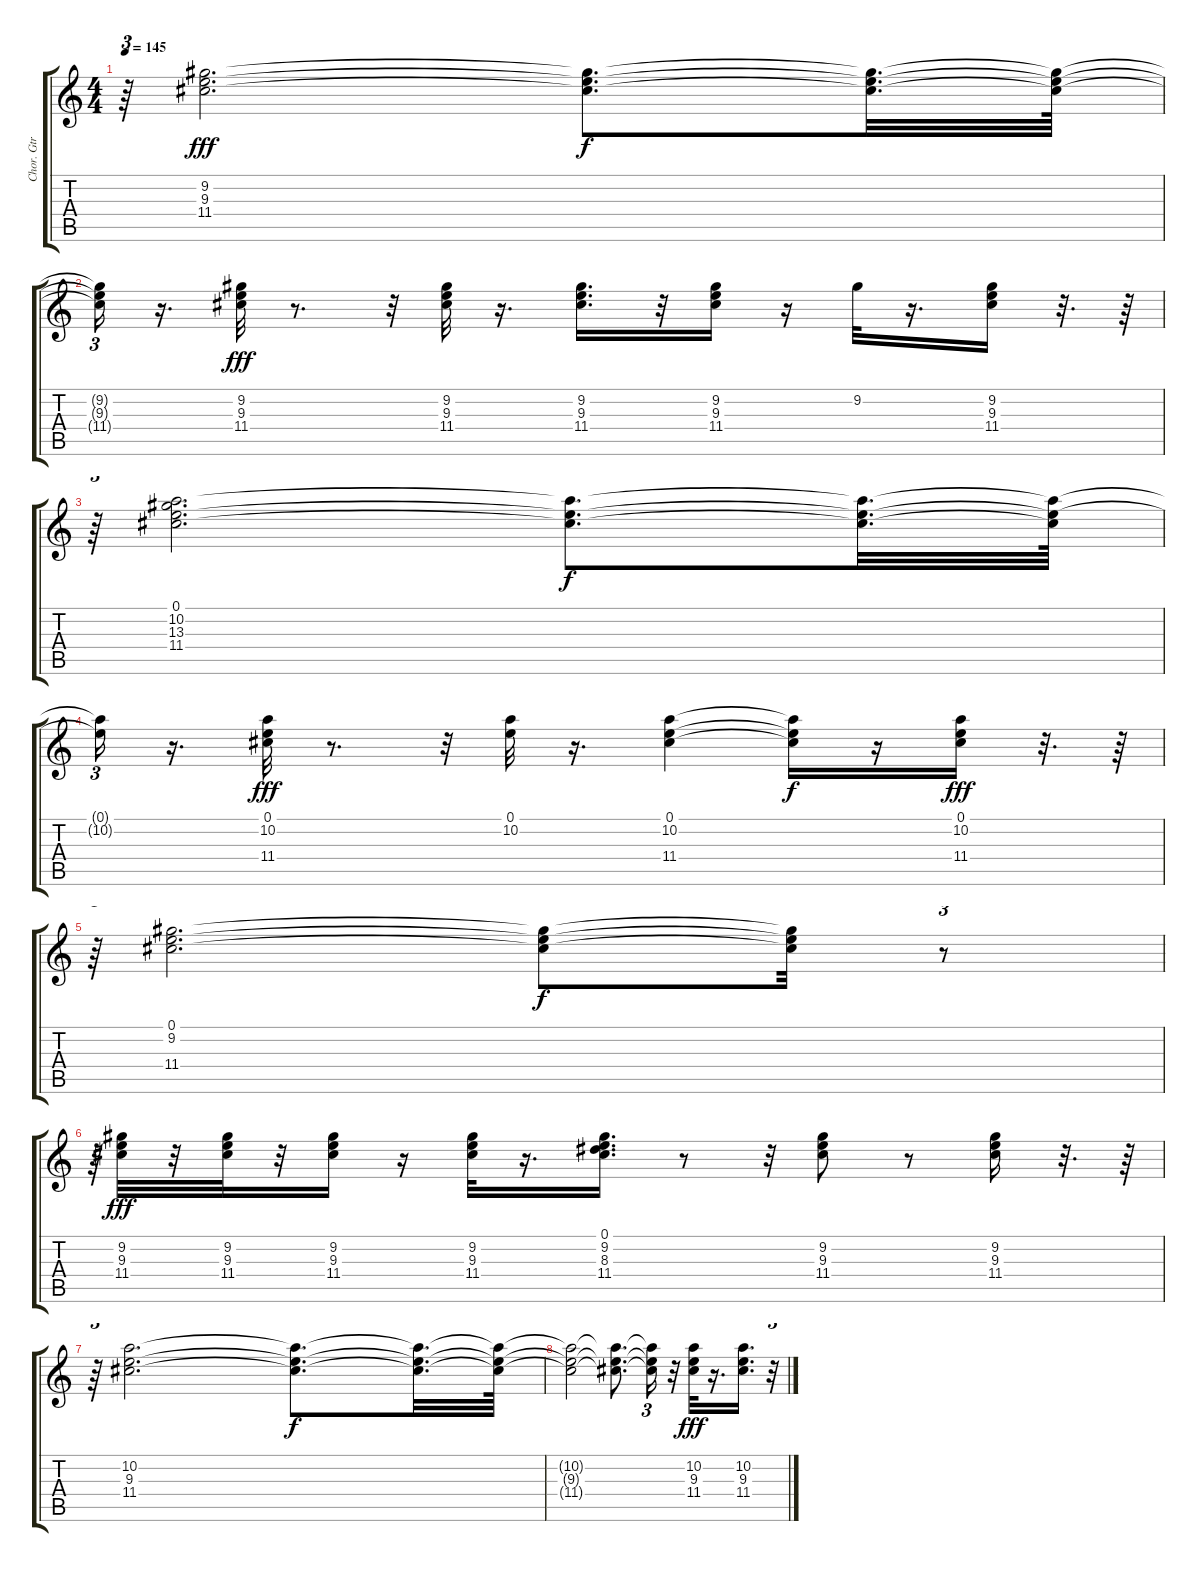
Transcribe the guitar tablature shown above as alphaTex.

\track ("Chor. Gtr" "Chor. Gtr") {instrument electricguitarclean}
\staff {score tabs}
\tuning (E4 B3 G3 D3 A2 E2) {hide}
\ts (4 4)
\tempo 145
\clef g2
\ks c
r.64{tu (3 2) dy fff} (9.2 9.3 11.4).2{d} (9.2{t} 9.3{t} 11.4{t}).8{d dy f} (9.2{t} 9.3{t} 11.4{t}).32{d} (9.2{t} 9.3{t} 11.4{t}).64 |
(9.2{t} 9.3{t} 11.4{t}).16{tu (3 2)} r.16{d} (9.2 9.3 11.4).32{dy fff} r.8{d} r.32 (9.2 9.3 11.4).32 r.16{d} (9.2 9.3 11.4).16{d} r.32 (9.2 9.3 11.4).16 r.16 9.2.32 r.16{d} (9.2 9.3 11.4).16 r.32{d} r.64 |
r.64{tu (3 2)} (0.1 10.2 13.3 11.4).2{d} (0.1{t} 10.2{t} 11.4{t}).8{d dy f} (0.1{t} 10.2{t} 11.4{t}).32{d} (0.1{t} 10.2{t} 11.4{t}).64 |
(0.1{t} 10.2{t}).16{tu (3 2)} r.16{d} (0.1 10.2 11.4).32{dy fff} r.8{d} r.32 (0.1 10.2).32 r.16{d} (0.1 10.2 11.4).4 (0.1{t} 10.2{t} 11.4{t}).16{dy f} r.16 (0.1 10.2 11.4).16{dy fff} r.32{d} r.64 |
r.64{tu (3 2)} (0.1 9.2 11.4).2{d} (0.1{t} 9.2{t} 11.4{t}).8{dy f} (0.1{t} 9.2{t} 11.4{t}).32 r.8{tu (3 2)} |
r.64{tu (3 2)} (9.2 9.3 11.4).32{dy fff} r.32 (9.2 9.3 11.4).32 r.32 (9.2 9.3 11.4).16 r.16 (9.2 9.3 11.4).32 r.16{d} (0.1 9.2 8.3 11.4).16{d} r.8 r.32 (9.2 9.3 11.4).8 r.8 (9.2 9.3 11.4).16 r.32{d} r.64 |
r.64{tu (3 2)} (10.2 9.3 11.4).2{d} (10.2{t} 9.3{t} 11.4{t}).8{d dy f} (10.2{t} 9.3{t} 11.4{t}).32{d} (10.2{t} 9.3{t} 11.4{t}).64 |
(10.2{t} 9.3{t} 11.4{t}).2 (10.2{t} 9.3{t} 11.4{t}).8{d} (10.2{t} 9.3{t} 11.4{t}).16{tu (3 2)} r.32 (10.2 9.3 11.4).32{dy fff} r.16{d} (10.2 9.3 11.4).16{d} r.32{tu (3 2)}
